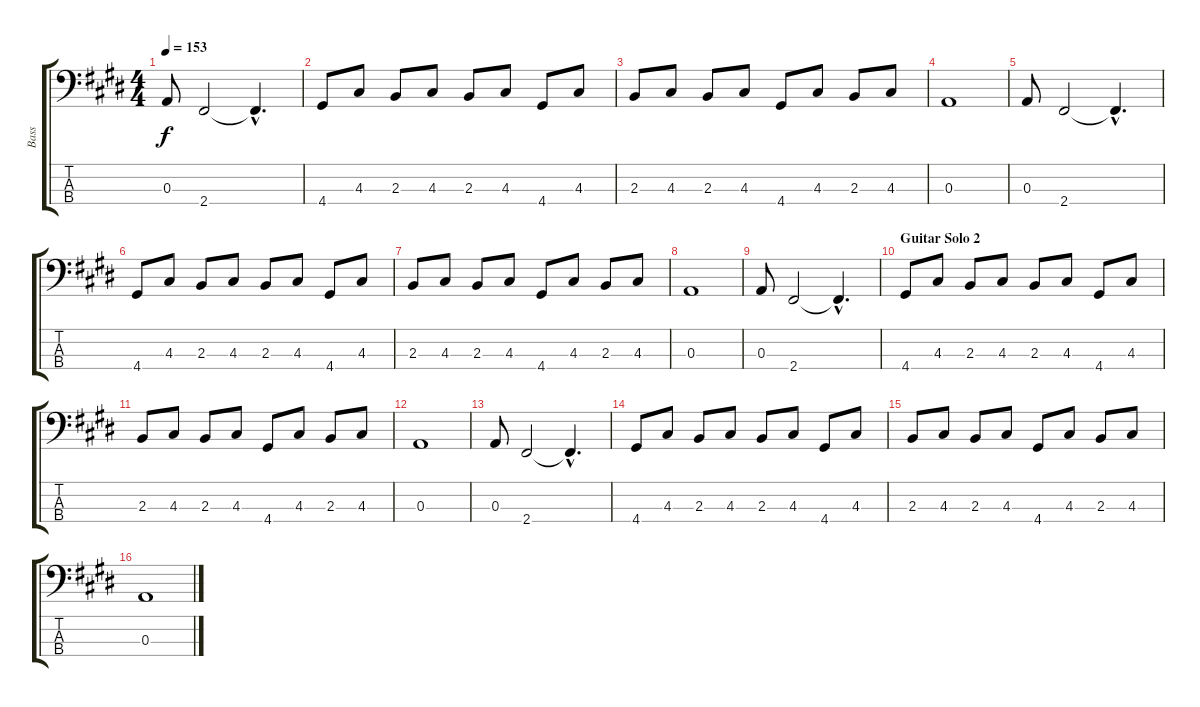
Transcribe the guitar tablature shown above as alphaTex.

\track ("Bass" "Bass") {instrument electricbassfinger}
\staff {score tabs}
\tuning (G2 D2 A1 E1) {hide}
\ts (4 4)
\tempo 153
\clef f4
\ks e
0.3.8{dy f} 2.4.2 2.4{hac t}.4{d} |
4.4.8 4.3.8 2.3.8 4.3.8 2.3.8 4.3.8 4.4.8 4.3.8 |
2.3.8 4.3.8 2.3.8 4.3.8 4.4.8 4.3.8 2.3.8 4.3.8 |
0.3.1 |
0.3.8 2.4.2 2.4{hac t}.4{d} |
4.4.8 4.3.8 2.3.8 4.3.8 2.3.8 4.3.8 4.4.8 4.3.8 |
2.3.8 4.3.8 2.3.8 4.3.8 4.4.8 4.3.8 2.3.8 4.3.8 |
0.3.1 |
0.3.8 2.4.2 2.4{hac t}.4{d} |
\section ("" "Guitar Solo 2")
4.4.8 4.3.8 2.3.8 4.3.8 2.3.8 4.3.8 4.4.8 4.3.8 |
2.3.8 4.3.8 2.3.8 4.3.8 4.4.8 4.3.8 2.3.8 4.3.8 |
0.3.1 |
0.3.8 2.4.2 2.4{hac t}.4{d} |
4.4.8 4.3.8 2.3.8 4.3.8 2.3.8 4.3.8 4.4.8 4.3.8 |
2.3.8 4.3.8 2.3.8 4.3.8 4.4.8 4.3.8 2.3.8 4.3.8 |
0.3.1
